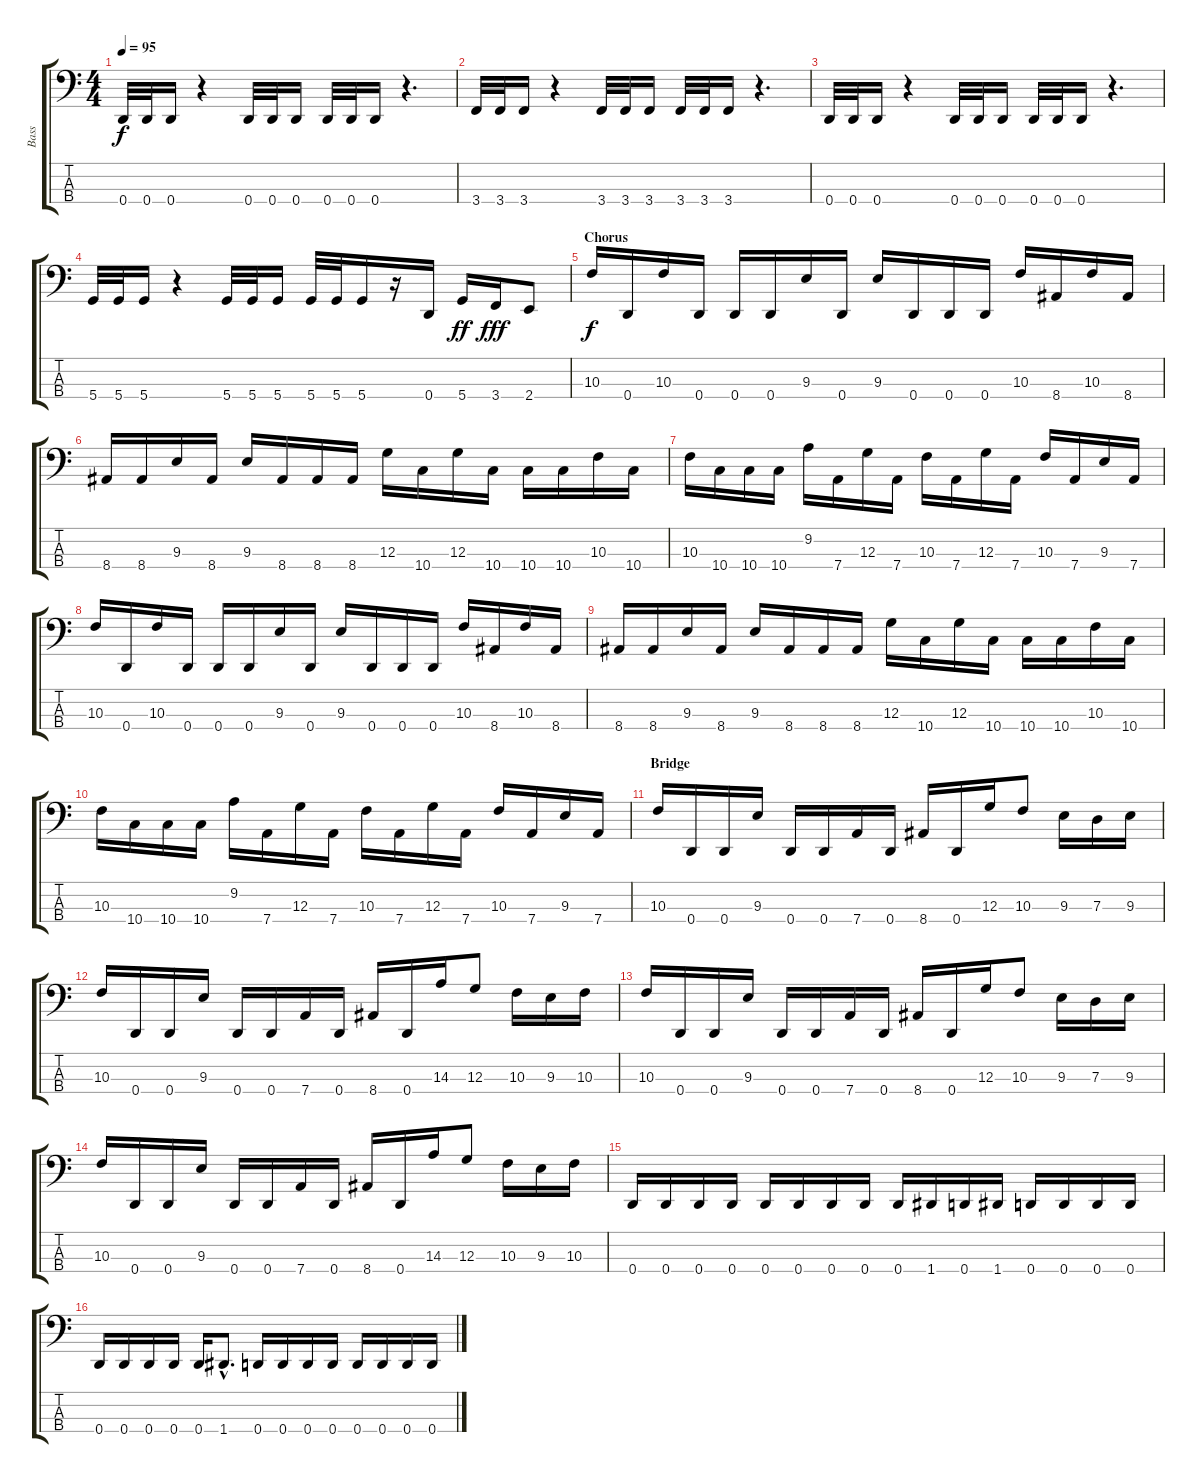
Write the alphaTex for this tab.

\track ("Bass" "Bass") {instrument electricbasspick}
\staff {score tabs}
\tuning (F2 C2 G1 D1) {hide}
\ts (4 4)
\tempo 95
\clef f4
\ks c
0.4.32{dy f} 0.4.32 0.4.16 r.4 0.4.32 0.4.32 0.4.16 0.4.32 0.4.32 0.4.16 r.4{d} |
3.4.32 3.4.32 3.4.16 r.4 3.4.32 3.4.32 3.4.16 3.4.32 3.4.32 3.4.16 r.4{d} |
0.4.32 0.4.32 0.4.16 r.4 0.4.32 0.4.32 0.4.16 0.4.32 0.4.32 0.4.16 r.4{d} |
5.4.32 5.4.32 5.4.16 r.4 5.4.32 5.4.32 5.4.16 5.4.32 5.4.32 5.4.16 r.16 0.4.16 5.4.16{dy ff} 3.4.16{dy fff} 2.4.8 |
\section ("" "Chorus")
10.3.16{dy f} 0.4.16 10.3.16 0.4.16 0.4.16 0.4.16 9.3.16 0.4.16 9.3.16 0.4.16 0.4.16 0.4.16 10.3.16 8.4.16 10.3.16 8.4.16 |
8.4.16 8.4.16 9.3.16 8.4.16 9.3.16 8.4.16 8.4.16 8.4.16 12.3.16 10.4.16 12.3.16 10.4.16 10.4.16 10.4.16 10.3.16 10.4.16 |
10.3.16 10.4.16 10.4.16 10.4.16 9.2.16 7.4.16 12.3.16 7.4.16 10.3.16 7.4.16 12.3.16 7.4.16 10.3.16 7.4.16 9.3.16 7.4.16 |
10.3.16 0.4.16 10.3.16 0.4.16 0.4.16 0.4.16 9.3.16 0.4.16 9.3.16 0.4.16 0.4.16 0.4.16 10.3.16 8.4.16 10.3.16 8.4.16 |
8.4.16 8.4.16 9.3.16 8.4.16 9.3.16 8.4.16 8.4.16 8.4.16 12.3.16 10.4.16 12.3.16 10.4.16 10.4.16 10.4.16 10.3.16 10.4.16 |
10.3.16 10.4.16 10.4.16 10.4.16 9.2.16 7.4.16 12.3.16 7.4.16 10.3.16 7.4.16 12.3.16 7.4.16 10.3.16 7.4.16 9.3.16 7.4.16 |
\section ("" "Bridge")
10.3.16 0.4.16 0.4.16 9.3.16 0.4.16 0.4.16 7.4.16 0.4.16 8.4.16 0.4.16 12.3.16 10.3.8 9.3.16 7.3.16 9.3.16 |
10.3.16 0.4.16 0.4.16 9.3.16 0.4.16 0.4.16 7.4.16 0.4.16 8.4.16 0.4.16 14.3.16 12.3.8 10.3.16 9.3.16 10.3.16 |
10.3.16 0.4.16 0.4.16 9.3.16 0.4.16 0.4.16 7.4.16 0.4.16 8.4.16 0.4.16 12.3.16 10.3.8 9.3.16 7.3.16 9.3.16 |
10.3.16 0.4.16 0.4.16 9.3.16 0.4.16 0.4.16 7.4.16 0.4.16 8.4.16 0.4.16 14.3.16 12.3.8 10.3.16 9.3.16 10.3.16 |
0.4.16 0.4.16 0.4.16 0.4.16 0.4.16 0.4.16 0.4.16 0.4.16 0.4.16 1.4.16 0.4.16 1.4.16 0.4.16 0.4.16 0.4.16 0.4.16 |
0.4.16 0.4.16 0.4.16 0.4.16 0.4.16 1.4{hac}.8{d} 0.4.16 0.4.16 0.4.16 0.4.16 0.4.16 0.4.16 0.4.16 0.4.16
